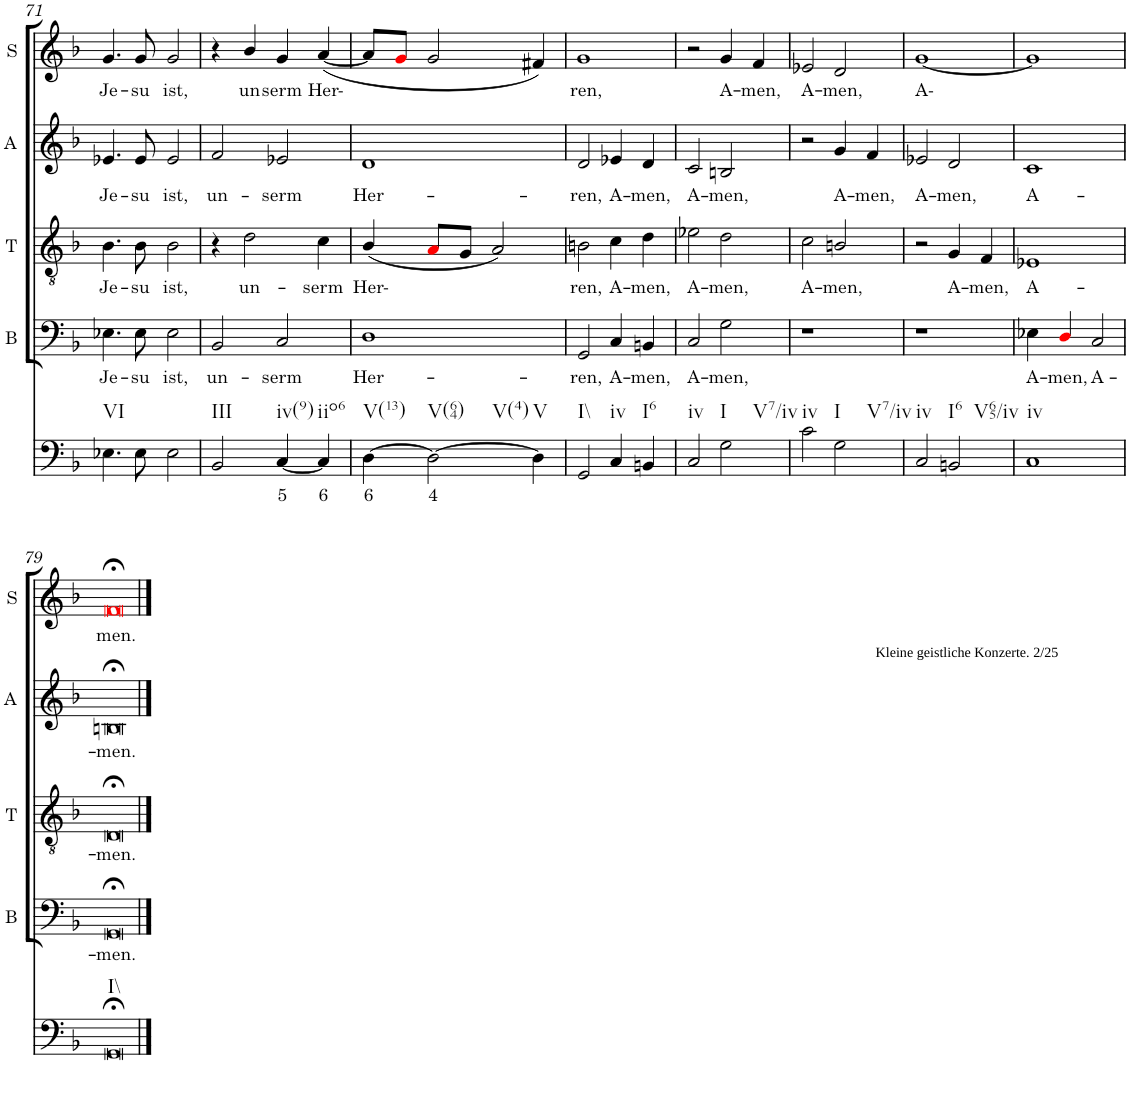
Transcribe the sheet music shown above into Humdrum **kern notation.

**kern	**text	**kern	**text	**kern	**text	**kern	**text	**kern	**text
*part5	*part5	*part4	*part4	*part3	*part3	*part2	*part2	*part1	*part1
*staff5	*staff5	*staff4	*staff4	*staff3	*staff3	*staff2	*staff2	*staff1	*staff1
*I"Continuo	*	*I"Bass	*	*I"Tenor	*	*I"Alto	*	*I"Soprano	*
*	*	*I'B	*	*I'T	*	*I'A	*	*I'S	*
!!LO:PB:g=z
*clefF4	*	*clefF4	*	*clefGv2	*	*clefG2	*	*clefG2	*
*k[b-]	*	*k[b-]	*	*k[b-]	*	*k[b-]	*	*k[b-]	*
*M4/4	*	*M4/4	*	*M4/4	*	*M4/4	*	*M4/4	*
=71	=71	=71	=71	=71	=71	=71	=71	=71	=71
!LO:TX:b:t=VI	!	!	!	!	!	!	!	!	!
!	!	!	!LO:LY:b	!	!LO:LY:b	!	!LO:LY:b	!	!LO:LY:b
4.E-X\	.	4.E-X\	Je-	4.B-\	Je-	4.e-X/	Je-	4.g/	Je-
!	!	!	!LO:LY:b	!	!LO:LY:b	!	!LO:LY:b	!	!LO:LY:b
8E-\	.	8E-\	su	8B-\	su	8e-/	su	8g/	su
!	!	!	!LO:LY:b	!	!LO:LY:b	!	!LO:LY:b	!	!LO:LY:b
2E-\	.	2E-\	ist,	2B-\	ist,	2e-/	ist,	2g/	ist,
=72	=72	=72	=72	=72	=72	=72	=72	=72	=72
!LO:TX:b:t=III	!	!	!	!	!	!	!	!	!
!	!	!	!LO:LY:b	!	!	!	!LO:LY:b	!	!
2BB-/	.	2BB-/	un-	4r	.	2f/	un-	4r	.
!	!	!	!	!	!LO:LY:b	!	!	!	!LO:LY:b
.	.	.	.	2d\	un-	.	.	4b-/	un-
!LO:TX:b:t=iv(9)	!	!	!	!	!	!	!	!	!
!	!LO:LY:b	!	!LO:LY:b	!	!	!	!LO:LY:b	!	!LO:LY:b
[4C/	5	2C/	serm	.	.	2e-X/	serm	4g/	serm
!LO:TX:b:t=iio6	!	!	!	!	!	!	!	!	!
!	!LO:LY:b	!	!	!	!LO:LY:b	!	!	!	!LO:LY:b
4C/]	6	.	.	4c\	serm	.	.	([4a/	Her-
=73	=73	=73	=73	=73	=73	=73	=73	=73	=73
!LO:TX:b:t=V(13)	!	!	!	!	!	!	!	!	!
!	!LO:LY:b	!	!LO:LY:b	!	!LO:LY:b	!	!LO:LY:b	!	!
[4D\	6	1D	Her-	(4B-/	Her-	1d	Her-	8a/L]	.
.	.	.	.	.	.	.	.	8gi/J	.
!LO:TX:b:t=V(64)	!	!	!	!	!	!	!	!	!
!LO:TX:b:t=V(4)	!	!	!	!	!	!	!	!	!
!	!LO:LY:b	!	!	!	!	!	!	!	!
2D\_	4	.	.	8Ai/L	.	.	.	2g/	.
.	.	.	.	8G/J	.	.	.	.	.
.	.	.	.	2A/)	.	.	.	.	.
!LO:TX:b:t=V	!	!	!	!	!	!	!	!	!
4D\]	.	.	.	.	.	.	.	4f#X/)	.
=74	=74	=74	=74	=74	=74	=74	=74	=74	=74
!LO:TX:b:t=I\\	!	!	!	!	!	!	!	!	!
!	!	!	!LO:LY:b	!	!LO:LY:b	!	!LO:LY:b	!	!LO:LY:b
2GG/	.	2GG/	ren,	2Bn\	ren,	2d/	ren,	1g	ren,
!LO:TX:b:t=iv	!	!	!	!	!	!	!	!	!
!	!	!	!LO:LY:b	!	!LO:LY:b	!	!LO:LY:b	!	!
4C/	.	4C/	A-	4c\	A-	4e-X/	A-	.	.
!LO:TX:b:t=I6	!	!	!	!	!	!	!	!	!
!	!	!	!LO:LY:b	!	!LO:LY:b	!	!LO:LY:b	!	!
4BBn/	.	4BBn/	men,	4d\	men,	4d/	men,	.	.
=75	=75	=75	=75	=75	=75	=75	=75	=75	=75
!LO:TX:b:t=iv	!	!	!	!	!	!	!	!	!
!	!	!	!LO:LY:b	!	!LO:LY:b	!	!LO:LY:b	!	!
2C/	.	2C/	A-	2e-X\	A-	2c/	A-	2r	.
!LO:TX:b:t=I	!	!	!	!	!	!	!	!	!
!LO:TX:b:t=V7/iv	!	!	!	!	!	!	!	!	!
!	!	!	!LO:LY:b	!	!LO:LY:b	!	!LO:LY:b	!	!LO:LY:b
2G\	.	2G\	men,	2d\	men,	2Bn/	men,	4g/	A-
!	!	!	!	!	!	!	!	!	!LO:LY:b
.	.	.	.	.	.	.	.	4f/	men,
=76	=76	=76	=76	=76	=76	=76	=76	=76	=76
!LO:TX:b:t=iv	!	!	!	!	!	!	!	!	!
!	!	!	!	!	!LO:LY:b	!	!	!	!LO:LY:b
2c\	.	1r	.	2c\	A-	2r	.	2e-X/	A-
!LO:TX:b:t=I	!	!	!	!	!	!	!	!	!
!LO:TX:b:t=V7/iv	!	!	!	!	!	!	!	!	!
!	!	!	!	!	!LO:LY:b	!	!LO:LY:b	!	!LO:LY:b
2G\	.	.	.	2Bn/	men,	4g/	A-	2d/	men,
!	!	!	!	!	!	!	!LO:LY:b	!	!
.	.	.	.	.	.	4f/	men,	.	.
=77	=77	=77	=77	=77	=77	=77	=77	=77	=77
!LO:TX:b:t=Kleine geistliche Konzerte. 2/25	!	!	!	!	!	!	!	!	!
!LO:TX:b:t=iv	!	!	!	!	!	!	!	!	!
!	!	!	!	!	!	!	!LO:LY:b	!	!LO:LY:b
2C/	.	1r	.	2r	.	2e-X/	A-	[1g	A-
!LO:TX:b:t=I6	!	!	!	!	!	!	!	!	!
!LO:TX:b:t=V65/iv	!	!	!	!	!	!	!	!	!
!	!	!	!	!	!LO:LY:b	!	!LO:LY:b	!	!
2BBn/	.	.	.	4G/	A-	2d/	men,	.	.
!	!	!	!	!	!LO:LY:b	!	!	!	!
.	.	.	.	4F/	men,	.	.	.	.
=78	=78	=78	=78	=78	=78	=78	=78	=78	=78
!LO:TX:b:t=iv	!	!	!	!	!	!	!	!	!
!	!	!	!LO:LY:b	!	!LO:LY:b	!	!LO:LY:b	!	!
1C	.	4E-X\	A-	1E-X	A-	1c	A-	1g]	.
!	!	!	!LO:LY:b	!	!	!	!	!	!
.	.	4Di/	men,	.	.	.	.	.	.
!	!	!	!LO:LY:b	!	!	!	!	!	!
.	.	2C/	A-	.	.	.	.	.	.
!!LO:LB:g=z
=79	=79	=79	=79	=79	=79	=79	=79	=79	=79
!LO:TX:b:t=I\\	!	!	!	!	!	!	!	!	!
!	!	!	!LO:LY:b	!	!LO:LY:b	!	!LO:LY:b	!	!LO:LY:b
[1GG	.	[1GG	men.	[1D	men.	[1Bn	men.	[1fi	men.
==80	==80	==80	==80	==80	==80	==80	==80	==80	==80
1GG;<]	.	1GG;<]	.	1D;<]	.	1B;<]	.	1f;<i]	.
=	=	=	=	=	=	=	=	=	=
*-	*-	*-	*-	*-	*-	*-	*-	*-	*-
